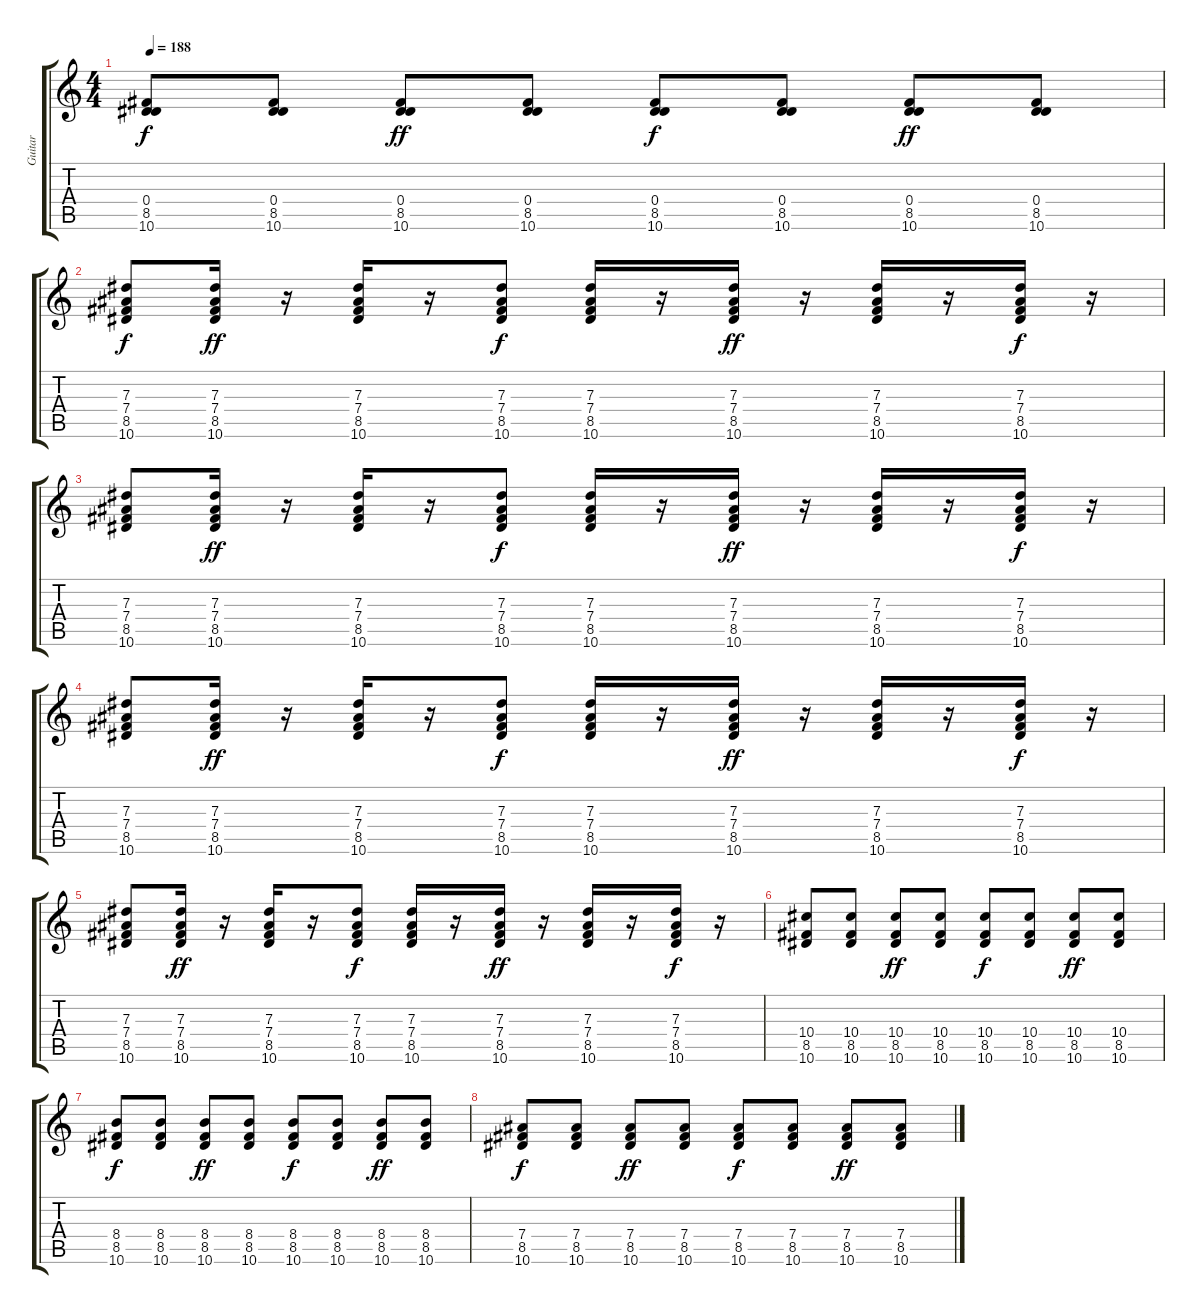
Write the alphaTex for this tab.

\track ("Guitar" "Guitar") {instrument overdrivenguitar}
\staff {score tabs}
\tuning (F4 C4 Ab3 Eb3 Bb2 F2) {hide}
\ts (4 4)
\tempo 188
\clef g2
\ks c
(0.4 8.5 10.6).8{dy f} (0.4 8.5 10.6).8 (0.4 8.5 10.6).8{dy ff} (0.4 8.5 10.6).8 (0.4 8.5 10.6).8{dy f} (0.4 8.5 10.6).8 (0.4 8.5 10.6).8{dy ff} (0.4 8.5 10.6).8 |
(7.3 7.4 8.5 10.6).8{dy f} (7.3 7.4 8.5 10.6).16{dy ff} r.16 (7.3 7.4 8.5 10.6).16 r.16 (7.3 7.4 8.5 10.6).8{dy f} (7.3 7.4 8.5 10.6).16 r.16 (7.3 7.4 8.5 10.6).16{dy ff} r.16 (7.3 7.4 8.5 10.6).16 r.16 (7.3 7.4 8.5 10.6).16{dy f} r.16 |
(7.3 7.4 8.5 10.6).8 (7.3 7.4 8.5 10.6).16{dy ff} r.16 (7.3 7.4 8.5 10.6).16 r.16 (7.3 7.4 8.5 10.6).8{dy f} (7.3 7.4 8.5 10.6).16 r.16 (7.3 7.4 8.5 10.6).16{dy ff} r.16 (7.3 7.4 8.5 10.6).16 r.16 (7.3 7.4 8.5 10.6).16{dy f} r.16 |
(7.3 7.4 8.5 10.6).8 (7.3 7.4 8.5 10.6).16{dy ff} r.16 (7.3 7.4 8.5 10.6).16 r.16 (7.3 7.4 8.5 10.6).8{dy f} (7.3 7.4 8.5 10.6).16 r.16 (7.3 7.4 8.5 10.6).16{dy ff} r.16 (7.3 7.4 8.5 10.6).16 r.16 (7.3 7.4 8.5 10.6).16{dy f} r.16 |
(7.3 7.4 8.5 10.6).8 (7.3 7.4 8.5 10.6).16{dy ff} r.16 (7.3 7.4 8.5 10.6).16 r.16 (7.3 7.4 8.5 10.6).8{dy f} (7.3 7.4 8.5 10.6).16 r.16 (7.3 7.4 8.5 10.6).16{dy ff} r.16 (7.3 7.4 8.5 10.6).16 r.16 (7.3 7.4 8.5 10.6).16{dy f} r.16 |
(10.4 8.5 10.6).8 (10.4 8.5 10.6).8 (10.4 8.5 10.6).8{dy ff} (10.4 8.5 10.6).8 (10.4 8.5 10.6).8{dy f} (10.4 8.5 10.6).8 (10.4 8.5 10.6).8{dy ff} (10.4 8.5 10.6).8 |
(8.4 8.5 10.6).8{dy f} (8.4 8.5 10.6).8 (8.4 8.5 10.6).8{dy ff} (8.4 8.5 10.6).8 (8.4 8.5 10.6).8{dy f} (8.4 8.5 10.6).8 (8.4 8.5 10.6).8{dy ff} (8.4 8.5 10.6).8 |
(7.4 8.5 10.6).8{dy f} (7.4 8.5 10.6).8 (7.4 8.5 10.6).8{dy ff} (7.4 8.5 10.6).8 (7.4 8.5 10.6).8{dy f} (7.4 8.5 10.6).8 (7.4 8.5 10.6).8{dy ff} (7.4 8.5 10.6).8
